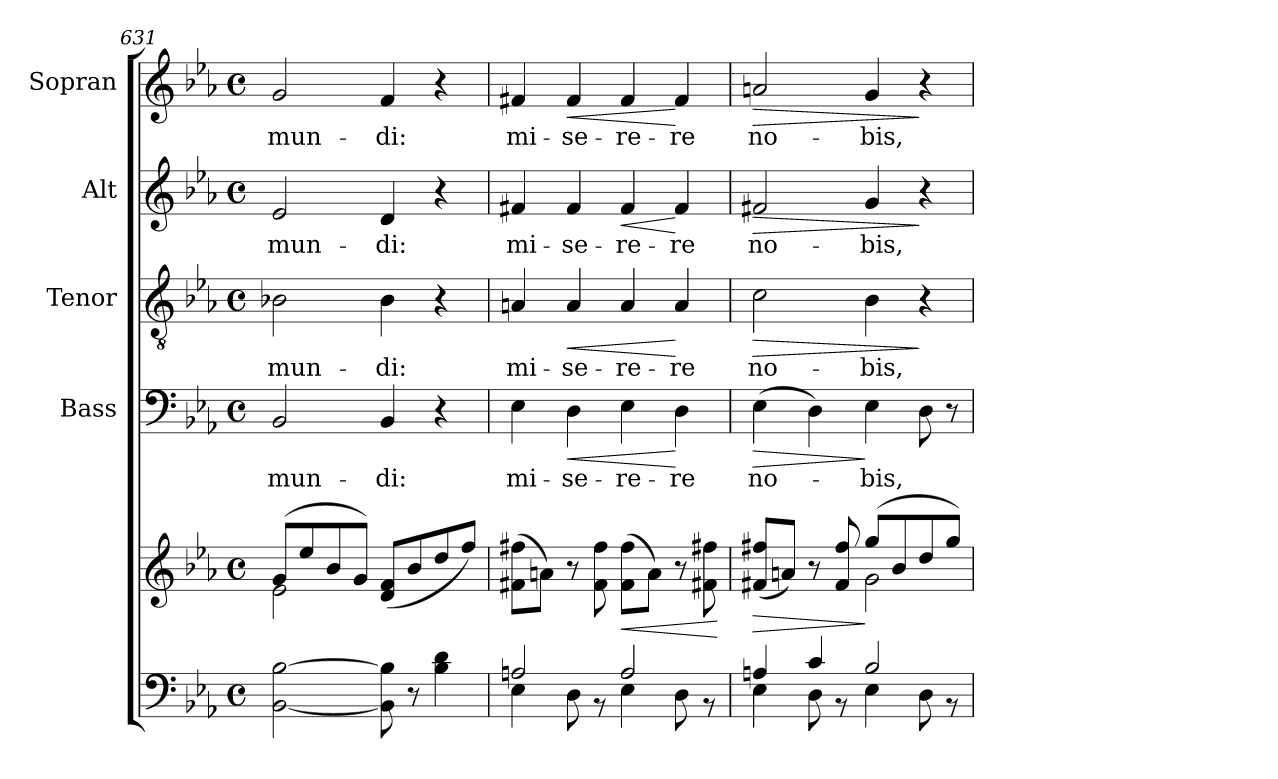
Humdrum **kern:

**kern	**kern	**dynam	**kern	**text	**dynam	**kern	**text	**dynam	**kern	**text	**dynam	**kern	**text	**dynam
*part5	*part5	*part5	*part4	*part4	*part4	*part3	*part3	*part3	*part2	*part2	*part2	*part1	*part1	*part1
*staff6	*staff5	*staff5/6	*staff4	*staff4	*staff4	*staff3	*staff3	*staff3	*staff2	*staff2	*staff2	*staff1	*staff1	*staff1
*	*	*	*I"Bass	*	*	*I"Tenor	*	*	*I"Alt	*	*	*I"Sopran	*	*
*	*	*	*I'B.	*	*	*I'T.	*	*	*I'A.	*	*	*I'S.	*	*
*clefF4	*clefG2	*	*clefF4	*	*	*clefGv2	*	*	*clefG2	*	*	*clefG2	*	*
*k[b-e-a-]	*k[b-e-a-]	*	*k[b-e-a-]	*	*	*k[b-e-a-]	*	*	*k[b-e-a-]	*	*	*k[b-e-a-]	*	*
*E-:	*E-:	*	*E-:	*	*	*E-:	*	*	*E-:	*	*	*E-:	*	*
*M4/4	*M4/4	*	*M4/4	*	*	*M4/4	*	*	*M4/4	*	*	*M4/4	*	*
*met(c)	*met(c)	*	*met(c)	*	*	*met(c)	*	*	*met(c)	*	*	*met(c)	*	*
=631	=631	=631	=631	=631	=631	=631	=631	=631	=631	=631	=631	=631	=631	=631
*	*^	*	*	*	*	*	*	*	*	*	*	*	*	*
!	!	!	!	!	!LO:LY:b	!	!	!LO:LY:b	!	!	!LO:LY:b	!	!	!LO:LY:b	!
[2BB-\ [2B-\	(>8g/L	2e-\	.	2BB-/	mun-	.	2B-X\	mun-	.	2e-/	mun-	.	2g/	mun-	.
.	8ee-/	.	.	.	.	.	.	.	.	.	.	.	.	.	.
.	8b-/	.	.	.	.	.	.	.	.	.	.	.	.	.	.
.	8g/J)	.	.	.	.	.	.	.	.	.	.	.	.	.	.
!	!	!	!	!	!LO:LY:b	!	!	!LO:LY:b	!	!	!LO:LY:b	!	!	!LO:LY:b	!
8BB-\] 8B-\]	(>8d/ 8f/L	2ryy	.	4BB-/	-di:	.	4B-\	-di:	.	4d/	-di:	.	4f/	-di:	.
8r	8b-/	.	.	.	.	.	.	.	.	.	.	.	.	.	.
4B-\ 4d\	8dd/	.	.	4r	.	.	4r	.	.	4r	.	.	4r	.	.
.	8ff/J)	.	.	.	.	.	.	.	.	.	.	.	.	.	.
*	*v	*v	*	*	*	*	*	*	*	*	*	*	*	*	*
=632	=632	=632	=632	=632	=632	=632	=632	=632	=632	=632	=632	=632	=632	=632
*^	*	*	*	*	*	*	*	*	*	*	*	*	*	*
!	!	!	!	!	!LO:LY:b	!	!	!LO:LY:b	!	!	!LO:LY:b	!	!	!LO:LY:b	!
2An/	4E-\	(>8f#X\ 8ff#X\L	.	4E-\	mi-	.	4An/	mi-	.	4f#X/	mi-	.	4f#X/	mi-	.
.	.	8an\J)	.	.	.	.	.	.	.	.	.	.	.	.	.
!	!	!	!	!	!LO:LY:b	!LO:HP:b	!	!LO:LY:b	!LO:HP:b	!	!LO:LY:b	!	!	!LO:LY:b	!LO:HP:b
.	8D\	8r	.	4D\	-se-	<	4A/	-se-	<	4f#/	-se-	.	4f#/	-se-	<
.	8r	8f#\ 8ff#\	.	.	.	.	.	.	.	.	.	.	.	.	.
!	!	!	!LO:HP:b	!	!LO:LY:b	!	!	!LO:LY:b	!	!	!LO:LY:b	!LO:HP:b	!	!LO:LY:b	!
2A/	4E-\	(>8f#\ 8ff#\L	<	4E-\	-re-	.	4A/	-re-	.	4f#/	-re-	<	4f#/	-re-	.
.	.	8a\J)	.	.	.	.	.	.	.	.	.	.	.	.	.
!	!	!	!	!	!LO:LY:b	!	!	!LO:LY:b	!	!	!LO:LY:b	!	!	!LO:LY:b	!
.	8D\	8r	.	4D\	-re	[	4A/	-re	[	4f#/	-re	[	4f#/	-re	[
.	8r	8f#X\ 8ff#X\	.	.	.	.	.	.	.	.	.	.	.	.	.
*v	*v	*	*	*	*	*	*	*	*	*	*	*	*	*	*
.	.	[	.	.	.	.	.	.	.	.	.	.	.	.
!!LO:PB:g=z
=633	=633	=633	=633	=633	=633	=633	=633	=633	=633	=633	=633	=633	=633	=633
*^	*	*	*	*	*	*	*	*	*	*	*	*	*	*
!	!	!	!LO:HP:b	!	!LO:LY:b	!LO:HP:b	!	!LO:LY:b	!LO:HP:b	!	!LO:LY:b	!LO:HP:b	!	!LO:LY:b	!LO:HP:b
*	*	*^	*	*	*	*	*	*	*	*	*	*	*	*	*
4An/	4E-\	(>8f#X/ 8ff#X/L	2ryy	>	(>4E-\	no-	>	2c\	no-	>	2f#X/	no-	>	2an/	no-	>
.	.	8an/J)	.	.	.	.	.	.	.	.	.	.	.	.	.	.
4c/	8D\	8r	.	.	4D\)	.	.	.	.	.	.	.	.	.	.	.
.	8r	8f#/ 8ff#/	.	.	.	.	.	.	.	.	.	.	.	.	.	.
!	!	!	!	!	!	!LO:LY:b	!	!	!LO:LY:b	!	!	!LO:LY:b	!	!	!LO:LY:b	!
2B-/	4E-\	(>8gg/L	2g\	]	4E-\	-bis,	]	4B-\	-bis,	.	4g/	-bis,	.	4g/	-bis,	.
.	.	8b-/	.	.	.	.	.	.	.	.	.	.	.	.	.	.
.	8D\	8dd/	.	.	8D\	.	.	4r	.	]	4r	.	]	4r	.	]
.	8r	8gg/J)	.	.	8r	.	.	.	.	.	.	.	.	.	.	.
*v	*v	*	*	*	*	*	*	*	*	*	*	*	*	*	*	*
*	*v	*v	*	*	*	*	*	*	*	*	*	*	*	*	*
=	=	=	=	=	=	=	=	=	=	=	=	=	=	=
*-	*-	*-	*-	*-	*-	*-	*-	*-	*-	*-	*-	*-	*-	*-
